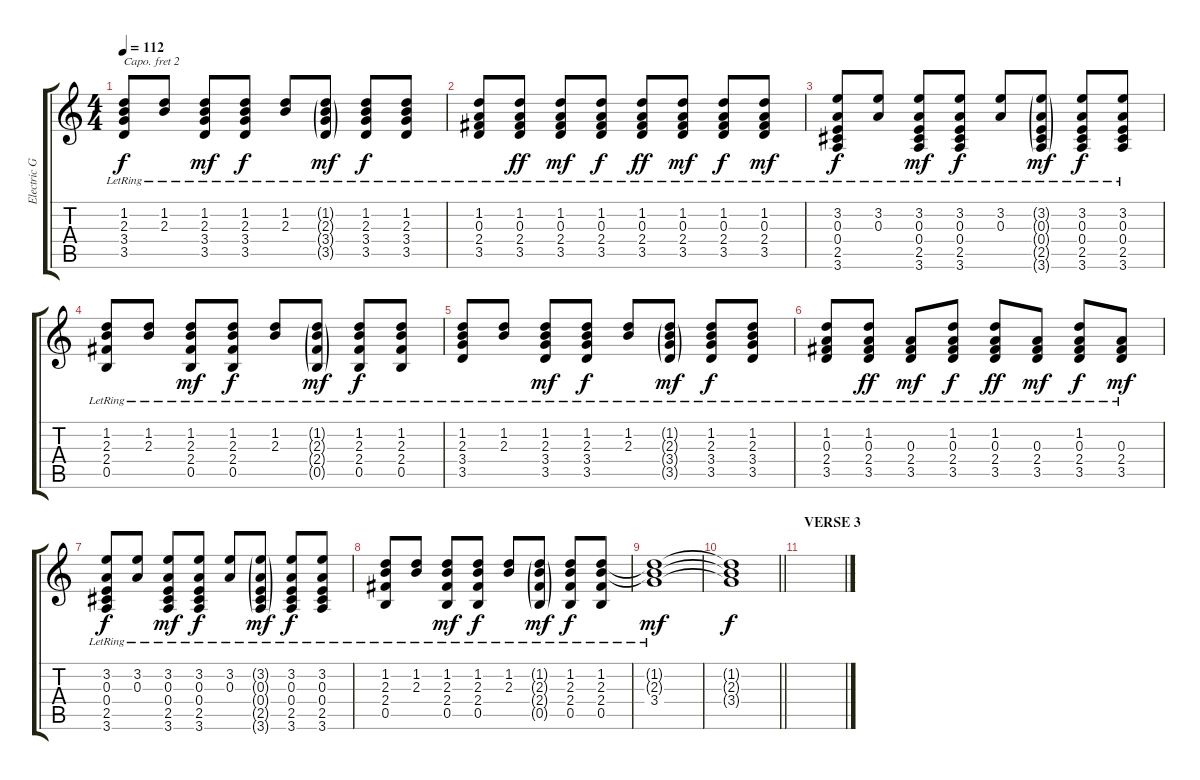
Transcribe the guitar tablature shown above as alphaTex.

\track ("Electric Guitar #2" "Electric G") {instrument distortionguitar}
\staff {score tabs}
\capo 2
\tuning (E4 B3 G3 D3 A2 E2) {hide}
\ts (4 4)
\tempo 112
\clef g2
\ks c
(1.2{lr} 2.3{lr} 3.4{lr} 3.5{lr}).8{dy f} (1.2{lr} 2.3{lr}).8 (1.2{lr} 2.3{lr} 3.4{lr} 3.5{lr}).8{dy mf} (1.2{lr} 2.3{lr} 3.4{lr} 3.5{lr}).8{dy f} (1.2{lr} 2.3{lr}).8 (1.2{g lr} 2.3{g lr} 3.4{g lr} 3.5{g lr}).8{dy mf} (1.2{lr} 2.3{lr} 3.4{lr} 3.5{lr}).8{dy f} (1.2{lr} 2.3{lr} 3.4{lr} 3.5{lr}).8 |
(1.2{lr} 0.3{lr} 2.4{lr} 3.5{lr}).8 (1.2{lr} 0.3{lr} 2.4{lr} 3.5{lr}).8{dy ff} (1.2 0.3{lr} 2.4{lr} 3.5{lr}).8{dy mf} (1.2{lr} 0.3{lr} 2.4{lr} 3.5{lr}).8{dy f} (1.2{lr} 0.3{lr} 2.4{lr} 3.5{lr}).8{dy ff} (1.2 0.3{lr} 2.4{lr} 3.5{lr}).8{dy mf} (1.2{lr} 0.3{lr} 2.4{lr} 3.5{lr}).8{dy f} (1.2 0.3{lr} 2.4{lr} 3.5{lr}).8{dy mf} |
(3.2{lr} 0.3{lr} 0.4{lr} 2.5{lr} 3.6{lr}).8{dy f} (3.2{lr} 0.3{lr}).8 (3.2{lr} 0.3{lr} 0.4{lr} 2.5{lr} 3.6{lr}).8{dy mf} (3.2{lr} 0.3{lr} 0.4{lr} 2.5{lr} 3.6{lr}).8{dy f} (3.2{lr} 0.3{lr}).8 (3.2{g lr} 0.3{g lr} 0.4{g lr} 2.5{g lr} 3.6{g lr}).8{dy mf} (3.2{lr} 0.3{lr} 0.4{lr} 2.5{lr} 3.6{lr}).8{dy f} (3.2{lr} 0.3{lr} 0.4{lr} 2.5{lr} 3.6{lr}).8 |
(1.2{lr} 2.3{lr} 2.4{lr} 0.5{lr}).8 (1.2{lr} 2.3{lr}).8 (1.2{lr} 2.3{lr} 2.4{lr} 0.5{lr}).8{dy mf} (1.2{lr} 2.3{lr} 2.4{lr} 0.5{lr}).8{dy f} (1.2{lr} 2.3{lr}).8 (1.2{g lr} 2.3{g lr} 2.4{g lr} 0.5{g lr}).8{dy mf} (1.2{lr} 2.3{lr} 2.4{lr} 0.5{lr}).8{dy f} (1.2{lr} 2.3{lr} 2.4{lr} 0.5{lr}).8 |
(1.2{lr} 2.3{lr} 3.4{lr} 3.5{lr}).8 (1.2{lr} 2.3{lr}).8 (1.2{lr} 2.3{lr} 3.4{lr} 3.5{lr}).8{dy mf} (1.2{lr} 2.3{lr} 3.4{lr} 3.5{lr}).8{dy f} (1.2{lr} 2.3{lr}).8 (1.2{g lr} 2.3{g lr} 3.4{g lr} 3.5{g lr}).8{dy mf} (1.2{lr} 2.3{lr} 3.4{lr} 3.5{lr}).8{dy f} (1.2{lr} 2.3{lr} 3.4{lr} 3.5{lr}).8 |
(1.2{lr} 0.3{lr} 2.4{lr} 3.5{lr}).8 (1.2{lr} 0.3{lr} 2.4{lr} 3.5{lr}).8{dy ff} (0.3{lr} 2.4{lr} 3.5{lr}).8{dy mf} (1.2{lr} 0.3{lr} 2.4{lr} 3.5{lr}).8{dy f} (1.2{lr} 0.3{lr} 2.4{lr} 3.5{lr}).8{dy ff} (0.3{lr} 2.4{lr} 3.5{lr}).8{dy mf} (1.2{lr} 0.3{lr} 2.4{lr} 3.5{lr}).8{dy f} (0.3{lr} 2.4{lr} 3.5{lr}).8{dy mf} |
(3.2{lr} 0.3{lr} 0.4{lr} 2.5{lr} 3.6{lr}).8{dy f} (3.2{lr} 0.3{lr}).8 (3.2{lr} 0.3{lr} 0.4{lr} 2.5{lr} 3.6{lr}).8{dy mf} (3.2{lr} 0.3{lr} 0.4{lr} 2.5{lr} 3.6{lr}).8{dy f} (3.2{lr} 0.3{lr}).8 (3.2{g lr} 0.3{g lr} 0.4{g lr} 2.5{g lr} 3.6{g lr}).8{dy mf} (3.2{lr} 0.3{lr} 0.4{lr} 2.5{lr} 3.6{lr}).8{dy f} (3.2{lr} 0.3{lr} 0.4{lr} 2.5{lr} 3.6{lr}).8 |
(1.2{lr} 2.3{lr} 2.4{lr} 0.5{lr}).8 (1.2{lr} 2.3{lr}).8 (1.2{lr} 2.3{lr} 2.4{lr} 0.5{lr}).8{dy mf} (1.2{lr} 2.3{lr} 2.4{lr} 0.5{lr}).8{dy f} (1.2{lr} 2.3{lr}).8 (1.2{g lr} 2.3{g lr} 2.4{g lr} 0.5{g lr}).8{dy mf} (1.2{lr} 2.3{lr} 2.4{lr} 0.5{lr}).8{dy f} (1.2{lr} 2.3{lr} 2.4{lr} 0.5{lr}).8 |
(1.2{t} 2.3{t} 3.4{lr}).1{dy mf} |
\barLineRight lightlight
(1.2{t} 2.3{t} 3.4{t}).1{dy f} |
\section ("" "VERSE 3")
